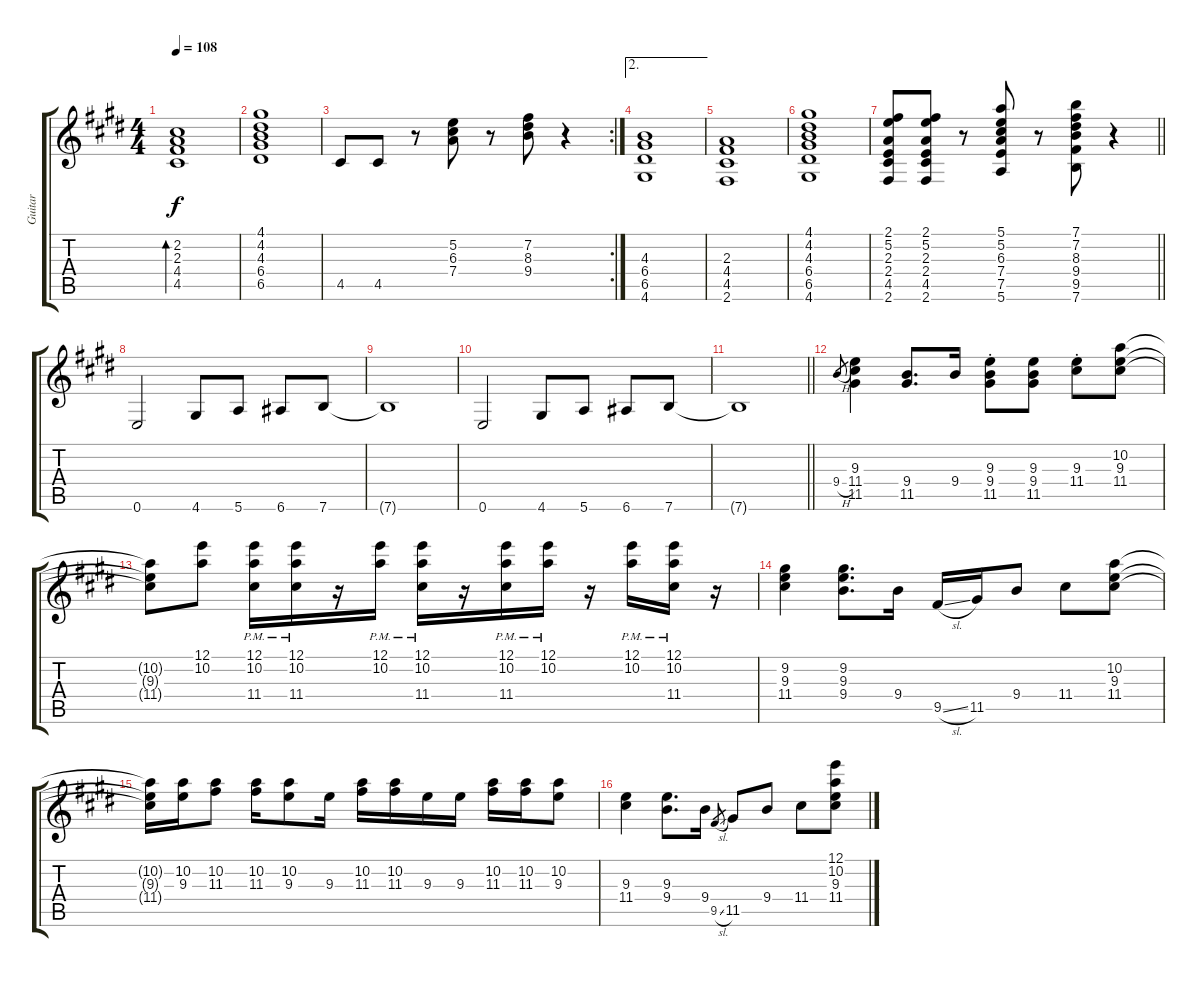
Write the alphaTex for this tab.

\track ("Guitar" "Guitar") {instrument electricguitarclean}
\staff {score tabs}
\tuning (E4 B3 G3 D3 A2 E2) {hide}
\ts (4 4)
\tempo 108
\clef g2
\ks e
(2.2 2.3 4.4 4.5).1{bd 30 dy f} |
\ks c#minor
(4.1 4.2 4.3 6.4 6.5).1 |
\rc 2
4.5.8 4.5.8 r.8 (5.2 6.3 7.4).8 r.8 (7.2 8.3 9.4).8 r.4 |
\ae 2
\ks e
(4.3 6.4 6.5 4.6).1 |
\ks c#minor
(2.3 4.4 4.5 2.6).1 |
(4.1 4.2 4.3 6.4 6.5 4.6).1 |
\barLineRight lightlight
\ks e
(2.1 5.2 2.3 2.4 4.5 2.6).8 (2.1 5.2 2.3 2.4 4.5 2.6).8 r.8 (5.1 5.2 6.3 7.4 7.5 5.6).8 r.8 (7.1 7.2 8.3 9.4 9.5 7.6).8 r.4 |
\section ("" " ")
\ks c#minor
0.6.2 4.6.8 5.6.8 6.6.8 7.6.8 |
7.6{t}.1 |
0.6.2 4.6.8 5.6.8 6.6.8 7.6.8 |
\barLineRight lightlight
\ks e
7.6{t}.1 |
\section ("" " ")
\ks c#minor
9.4{h}.8{gr} (9.3 11.4 11.5).4 (9.4 11.5).8{d} 9.4.16 (9.3{st} 9.4{st} 11.5{st}).8 (9.3 9.4 11.5).8 (9.3{st} 11.4{st}).8 (10.2 9.3 11.4).8 |
(10.2{t} 9.3{t} 11.4{t}).8 (12.1 10.2).8 (12.1{pm} 10.2{pm} 11.4{pm}).16 (12.1{pm} 10.2{pm} 11.4{pm}).16 r.16 (12.1{pm} 10.2{pm}).16 (12.1{pm} 10.2{pm} 11.4{pm}).16 r.16 (12.1{pm} 10.2{pm} 11.4{pm}).16 (12.1{pm} 10.2{pm}).16 r.16 (12.1{pm} 10.2{pm}).16 (12.1{pm} 10.2{pm} 11.4{pm}).16 r.16 |
\ks e
(9.2 9.3 11.4).4 (9.2 9.3 9.4).8{d} 9.4.16 9.5{sl}.16 11.5.16 9.4.8 11.4.8 (10.2 9.3 11.4).8 |
\ks c#minor
(10.2{t} 9.3{t} 11.4{t}).16 (10.2 9.3).16 (10.2 11.3).8 (10.2 11.3).16 (10.2 9.3).8 9.3.16 (10.2 11.3).16 (10.2 11.3).16 9.3.16 9.3.16 (10.2 11.3).16 (10.2 11.3).16 (10.2 9.3).8 |
(9.3 11.4).4 (9.3 9.4).8{d} 9.4.16 9.5{sl}.8{gr} 11.5.8 9.4.8 11.4.8 (12.1 10.2 9.3 11.4).8
